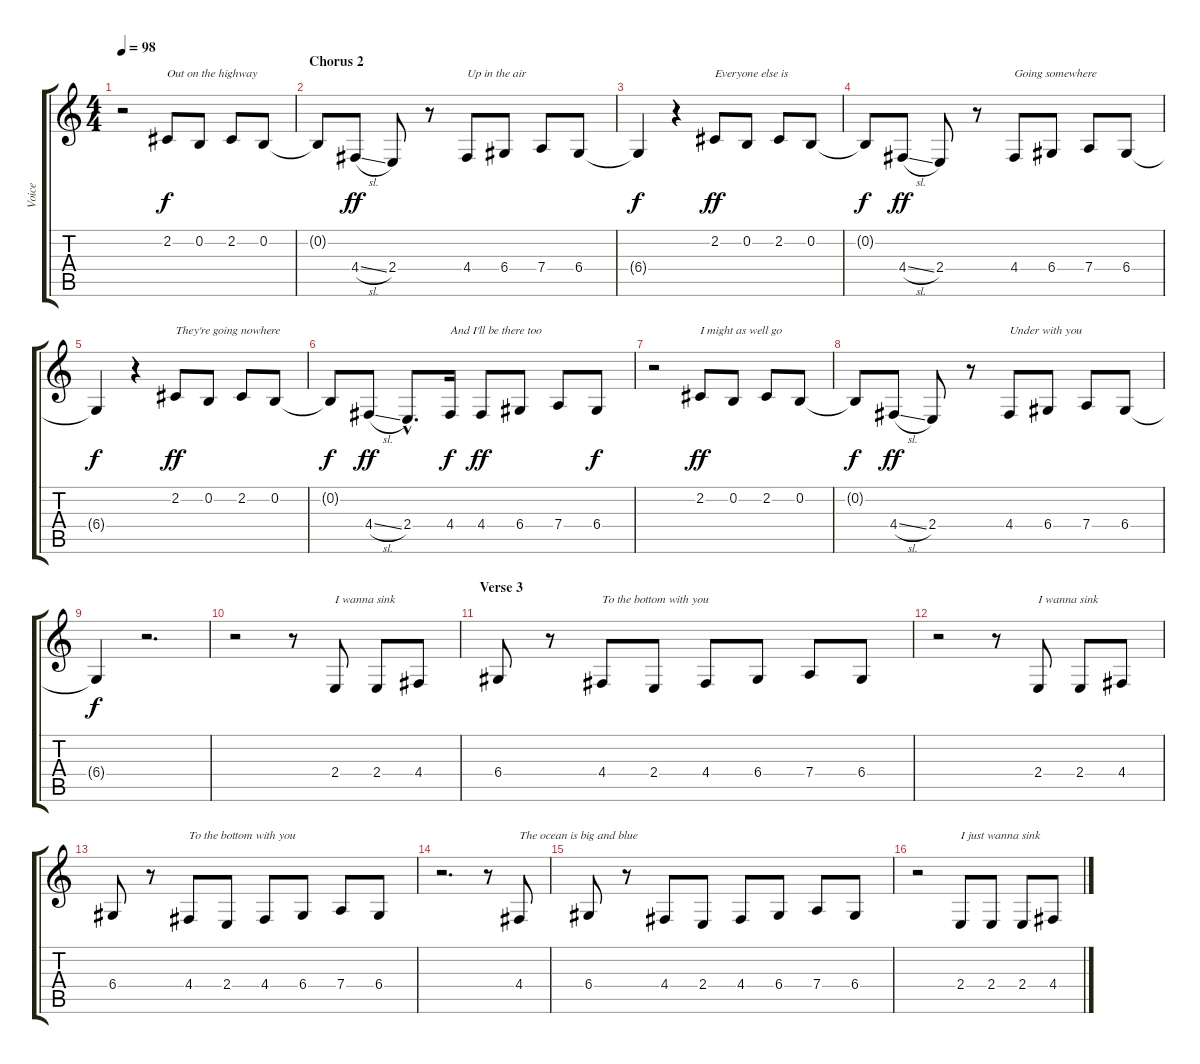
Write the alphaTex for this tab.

\track ("Voice" "Voice") {instrument altosax}
\staff {score tabs}
\tuning (E4 B3 G3 D3 A2 E2) {hide}
\ts (4 4)
\tempo 98
\clef g2
\ks c
r.2{dy f volume 16} 2.2.8{txt "Out on the highway"} 0.2.8 2.2.8 0.2.8 |
\section ("" "Chorus 2")
0.2{t}.8 4.4{sl}.8{dy ff} 2.4.8 r.8 4.4.8{txt "Up in the air"} 6.4.8 7.4.8 6.4.8 |
6.4{t}.4{dy f} r.4 2.2.8{txt "Everyone else is " dy ff} 0.2.8 2.2.8 0.2.8 |
0.2{t}.8{dy f} 4.4{sl}.8{dy ff} 2.4.8 r.8 4.4.8{txt "Going somewhere"} 6.4.8 7.4.8 6.4.8 |
6.4{t}.4{dy f} r.4 2.2.8{txt "They're going nowhere" dy ff} 0.2.8 2.2.8 0.2.8 |
0.2{t}.8{dy f} 4.4{sl}.8{dy ff} 2.4{hac}.8{d} 4.4.16{txt "And I'll be there too" dy f} 4.4.8{dy ff} 6.4.8 7.4.8 6.4.8{dy f} |
r.2 2.2.8{txt "I might as well go" dy ff} 0.2.8 2.2.8 0.2.8 |
0.2{t}.8{dy f} 4.4{sl}.8{dy ff} 2.4.8 r.8 4.4.8{txt "Under with you"} 6.4.8 7.4.8 6.4.8 |
6.4{t}.4{dy f} r.2{d} |
r.2{volume 16} r.8 2.4.8{txt "I wanna sink"} 2.4.8 4.4.8 |
\section ("" "Verse 3")
6.4.8 r.8 4.4.8{txt "To the bottom with you"} 2.4.8 4.4.8 6.4.8 7.4.8 6.4.8 |
r.2 r.8 2.4.8{txt "I wanna sink"} 2.4.8 4.4.8 |
6.4.8 r.8 4.4.8{txt "To the bottom with you"} 2.4.8 4.4.8 6.4.8 7.4.8 6.4.8 |
r.2{d} r.8 4.4.8{txt "The ocean is big and blue"} |
6.4.8 r.8 4.4.8 2.4.8 4.4.8 6.4.8 7.4.8 6.4.8 |
r.2 2.4.8{txt "I just wanna sink"} 2.4.8 2.4.8 4.4.8
